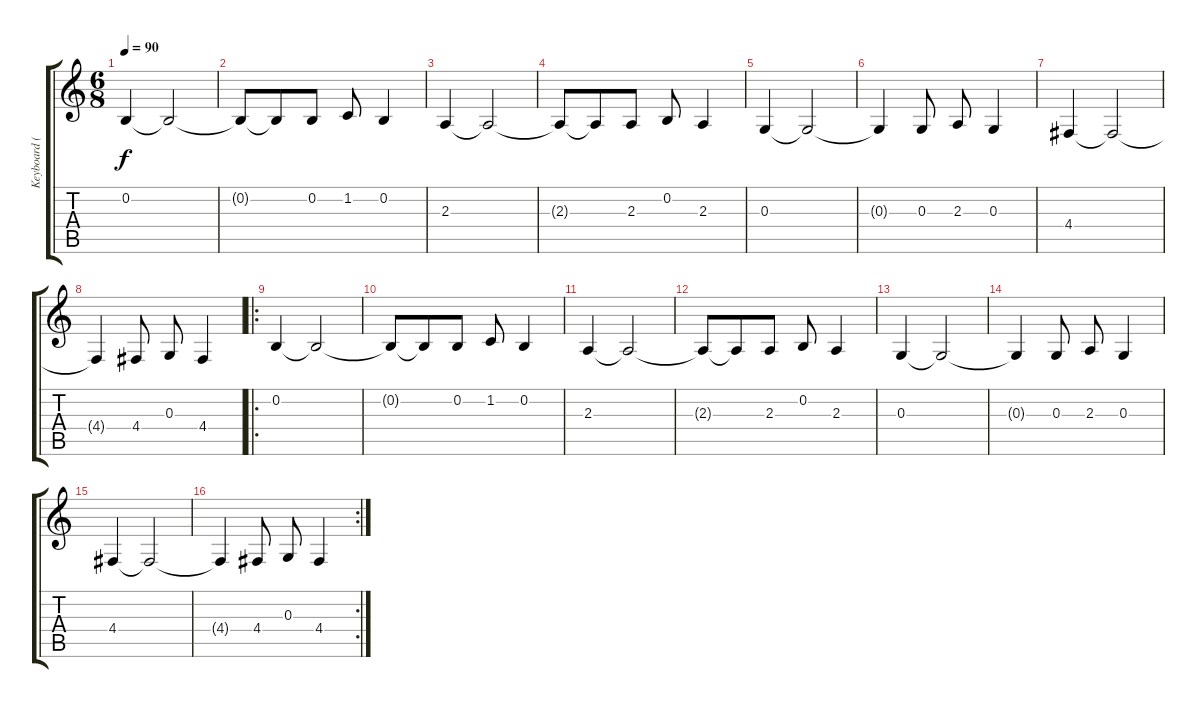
\track ("Keyboard (Left Hand)" "Keyboard (") {instrument brightacousticpiano}
\staff {score tabs}
\tuning (E4 B3 G3 D3 A2 E2) {hide}
\ts (6 8)
\tempo 90
\clef g2
\ks c
0.2.4{dy f} 0.2{t}.2 |
0.2{t}.8 0.2{t}.8 0.2.8 1.2.8 0.2.4 |
2.3.4 2.3{t}.2 |
2.3{t}.8 2.3{t}.8 2.3.8 0.2.8 2.3.4 |
0.3.4 0.3{t}.2 |
0.3{t}.4 0.3.8 2.3.8 0.3.4 |
4.4.4 4.4{t}.2 |
4.4{t}.4 4.4.8 0.3.8 4.4.4 |
\ro
0.2.4 0.2{t}.2 |
0.2{t}.8 0.2{t}.8 0.2.8 1.2.8 0.2.4 |
2.3.4 2.3{t}.2 |
2.3{t}.8 2.3{t}.8 2.3.8 0.2.8 2.3.4 |
0.3.4 0.3{t}.2 |
0.3{t}.4 0.3.8 2.3.8 0.3.4 |
4.4.4 4.4{t}.2 |
\rc 2
4.4{t}.4 4.4.8 0.3.8 4.4.4
